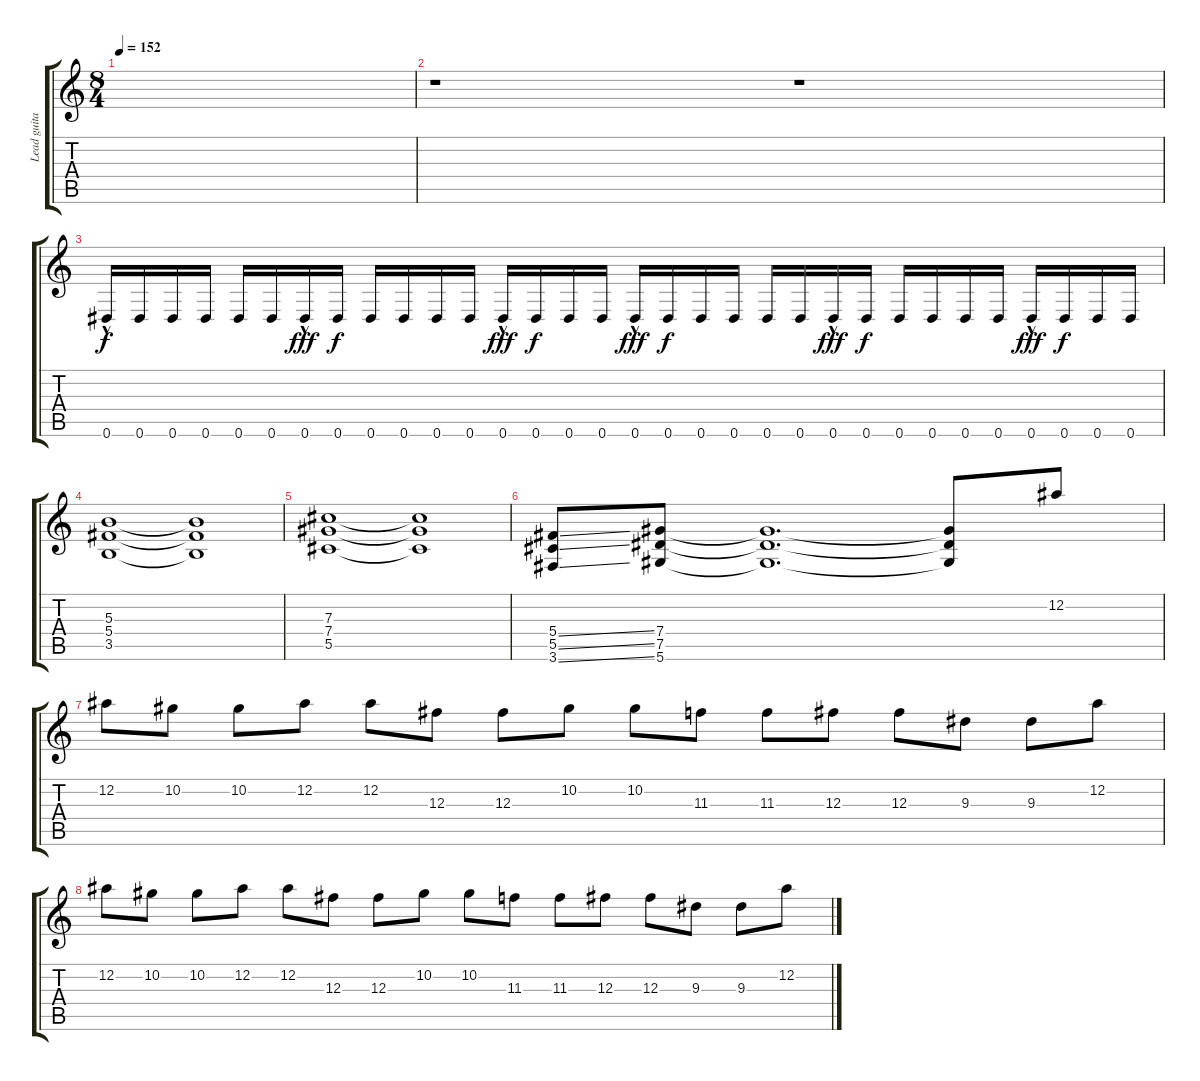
\track ("Lead guitar" "Lead guita") {instrument overdrivenguitar}
\staff {score tabs}
\tuning (Eb4 Bb3 Gb3 Db3 Ab2 Eb2) {hide}
\ts (8 4)
\tempo 152
\clef g2
\ks c
|
r.1 r.1 |
0.6{hac}.16 0.6.16{dy f} 0.6.16 0.6.16 0.6.16 0.6.16 0.6{hac}.16{dy fff} 0.6.16{dy f} 0.6.16 0.6.16 0.6.16 0.6.16 0.6{hac}.16{dy fff} 0.6.16{dy f} 0.6.16 0.6.16 0.6{hac}.16{dy fff} 0.6.16{dy f} 0.6.16 0.6.16 0.6.16 0.6.16 0.6{hac}.16{dy fff} 0.6.16{dy f} 0.6.16 0.6.16 0.6.16 0.6.16 0.6{hac}.16{dy fff} 0.6.16{dy f} 0.6.16 0.6.16 |
(5.3 5.4 3.5).1 (5.3{t} 5.4{t} 3.5{t}).1 |
(7.3 7.4 5.5).1 (7.3{t} 7.4{t} 5.5{t}).1 |
(5.4{ss} 5.5{ss} 3.6{ss}).8 (7.4 7.5 5.6).8 (7.4{t} 7.5{t} 5.6{t}).1{d} (7.4{t} 7.5{t} 5.6{t}).8 12.2.8 |
12.2.8 10.2.8 10.2.8 12.2.8 12.2.8 12.3.8 12.3.8 10.2.8 10.2.8 11.3.8 11.3.8 12.3.8 12.3.8 9.3.8 9.3.8 12.2.8 |
12.2.8 10.2.8 10.2.8 12.2.8 12.2.8 12.3.8 12.3.8 10.2.8 10.2.8 11.3.8 11.3.8 12.3.8 12.3.8 9.3.8 9.3.8 12.2.8
